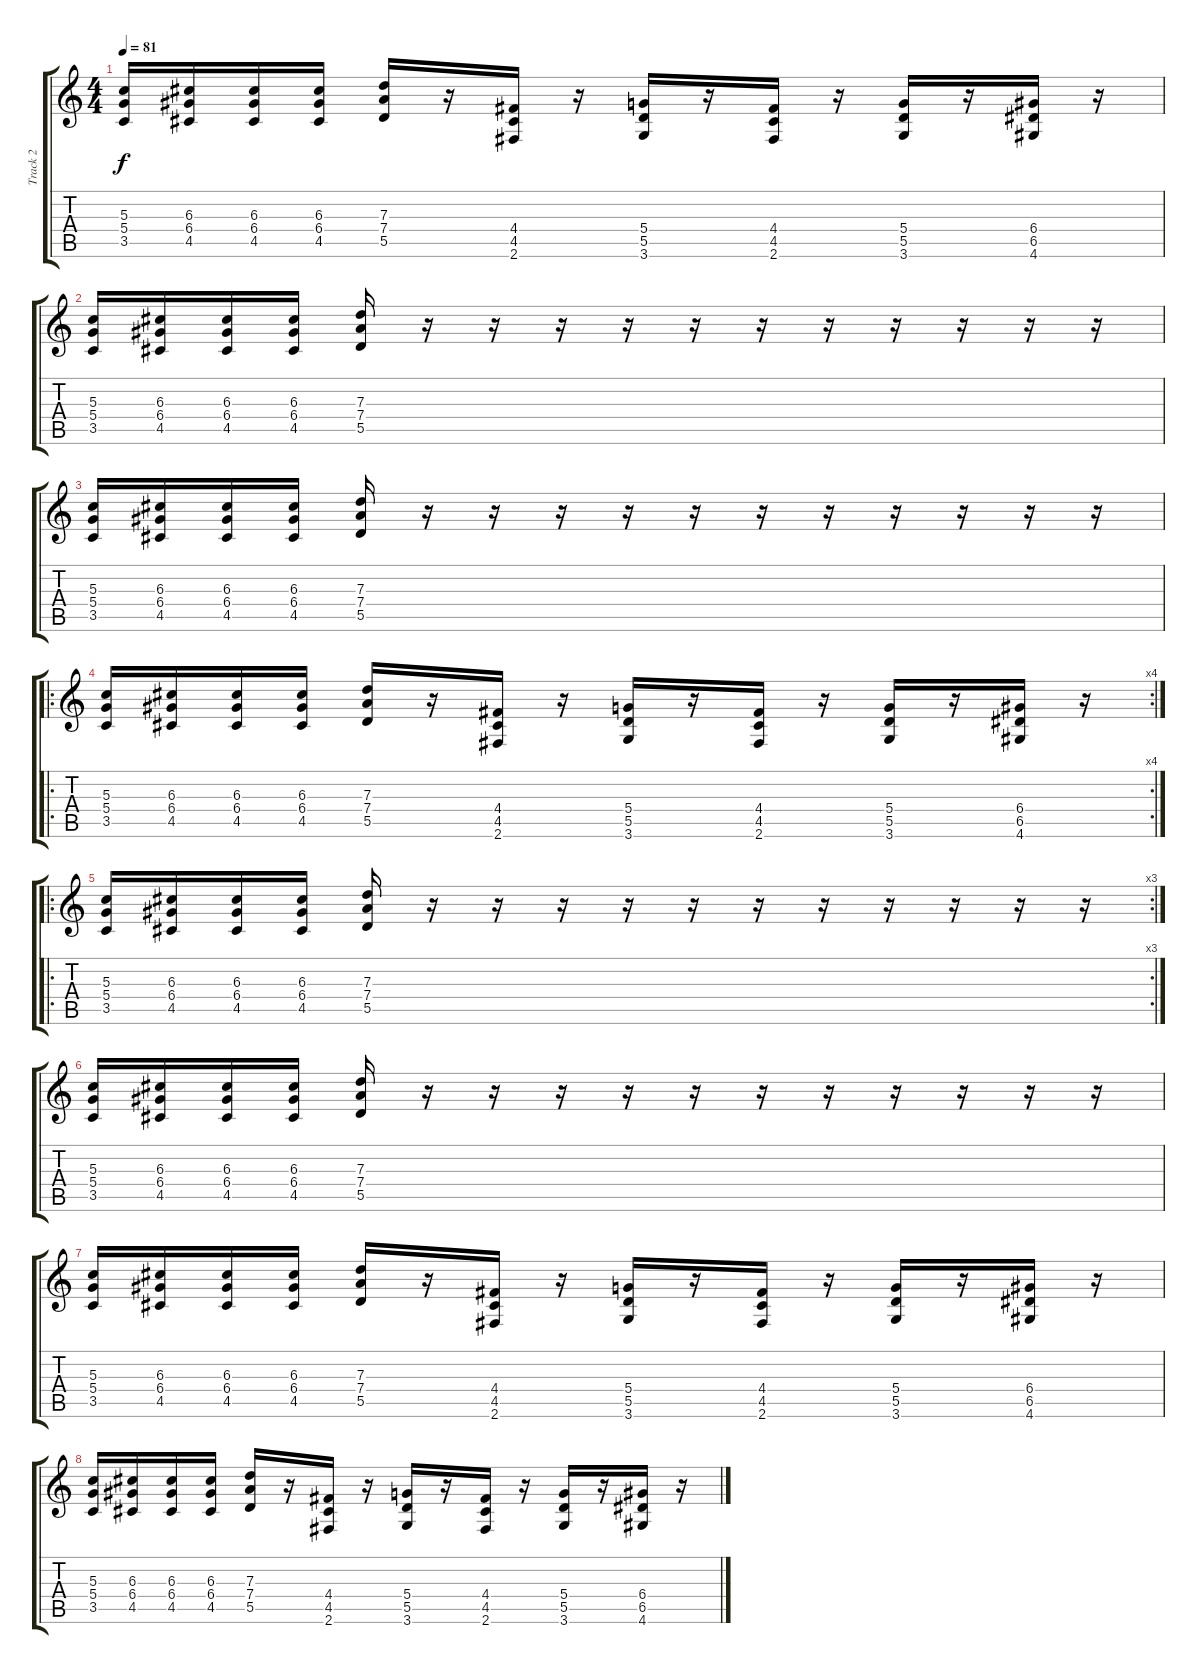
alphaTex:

\track ("Track 2" "Track 2") {instrument overdrivenguitar}
\staff {score tabs}
\tuning (E4 B3 G3 D3 A2 E2) {hide}
\ts (4 4)
\tempo 81
\clef g2
\ks c
(5.3 5.4 3.5).16{dy f} (6.3 6.4 4.5).16 (6.3 6.4 4.5).16 (6.3 6.4 4.5).16 (7.3 7.4 5.5).16 r.16 (4.4 4.5 2.6).16 r.16 (5.4 5.5 3.6).16 r.16 (4.4 4.5 2.6).16 r.16 (5.4 5.5 3.6).16 r.16 (6.4 6.5 4.6).16 r.16 |
(5.3 5.4 3.5).16 (6.3 6.4 4.5).16 (6.3 6.4 4.5).16 (6.3 6.4 4.5).16 (7.3 7.4 5.5).16 r.16 r.16 r.16 r.16 r.16 r.16 r.16 r.16 r.16 r.16 r.16 |
(5.3 5.4 3.5).16 (6.3 6.4 4.5).16 (6.3 6.4 4.5).16 (6.3 6.4 4.5).16 (7.3 7.4 5.5).16 r.16 r.16 r.16 r.16 r.16 r.16 r.16 r.16 r.16 r.16 r.16 |
\ro
\rc 4
(5.3 5.4 3.5).16 (6.3 6.4 4.5).16 (6.3 6.4 4.5).16 (6.3 6.4 4.5).16 (7.3 7.4 5.5).16 r.16 (4.4 4.5 2.6).16 r.16 (5.4 5.5 3.6).16 r.16 (4.4 4.5 2.6).16 r.16 (5.4 5.5 3.6).16 r.16 (6.4 6.5 4.6).16 r.16 |
\ro
\rc 3
(5.3 5.4 3.5).16 (6.3 6.4 4.5).16 (6.3 6.4 4.5).16 (6.3 6.4 4.5).16 (7.3 7.4 5.5).16 r.16 r.16 r.16 r.16 r.16 r.16 r.16 r.16 r.16 r.16 r.16 |
(5.3 5.4 3.5).16 (6.3 6.4 4.5).16 (6.3 6.4 4.5).16 (6.3 6.4 4.5).16 (7.3 7.4 5.5).16 r.16 r.16 r.16 r.16 r.16 r.16 r.16 r.16 r.16 r.16 r.16 |
(5.3 5.4 3.5).16 (6.3 6.4 4.5).16 (6.3 6.4 4.5).16 (6.3 6.4 4.5).16 (7.3 7.4 5.5).16 r.16 (4.4 4.5 2.6).16 r.16 (5.4 5.5 3.6).16 r.16 (4.4 4.5 2.6).16 r.16 (5.4 5.5 3.6).16 r.16 (6.4 6.5 4.6).16 r.16 |
(5.3 5.4 3.5).16 (6.3 6.4 4.5).16 (6.3 6.4 4.5).16 (6.3 6.4 4.5).16 (7.3 7.4 5.5).16 r.16 (4.4 4.5 2.6).16 r.16 (5.4 5.5 3.6).16 r.16 (4.4 4.5 2.6).16 r.16 (5.4 5.5 3.6).16 r.16 (6.4 6.5 4.6).16 r.16
